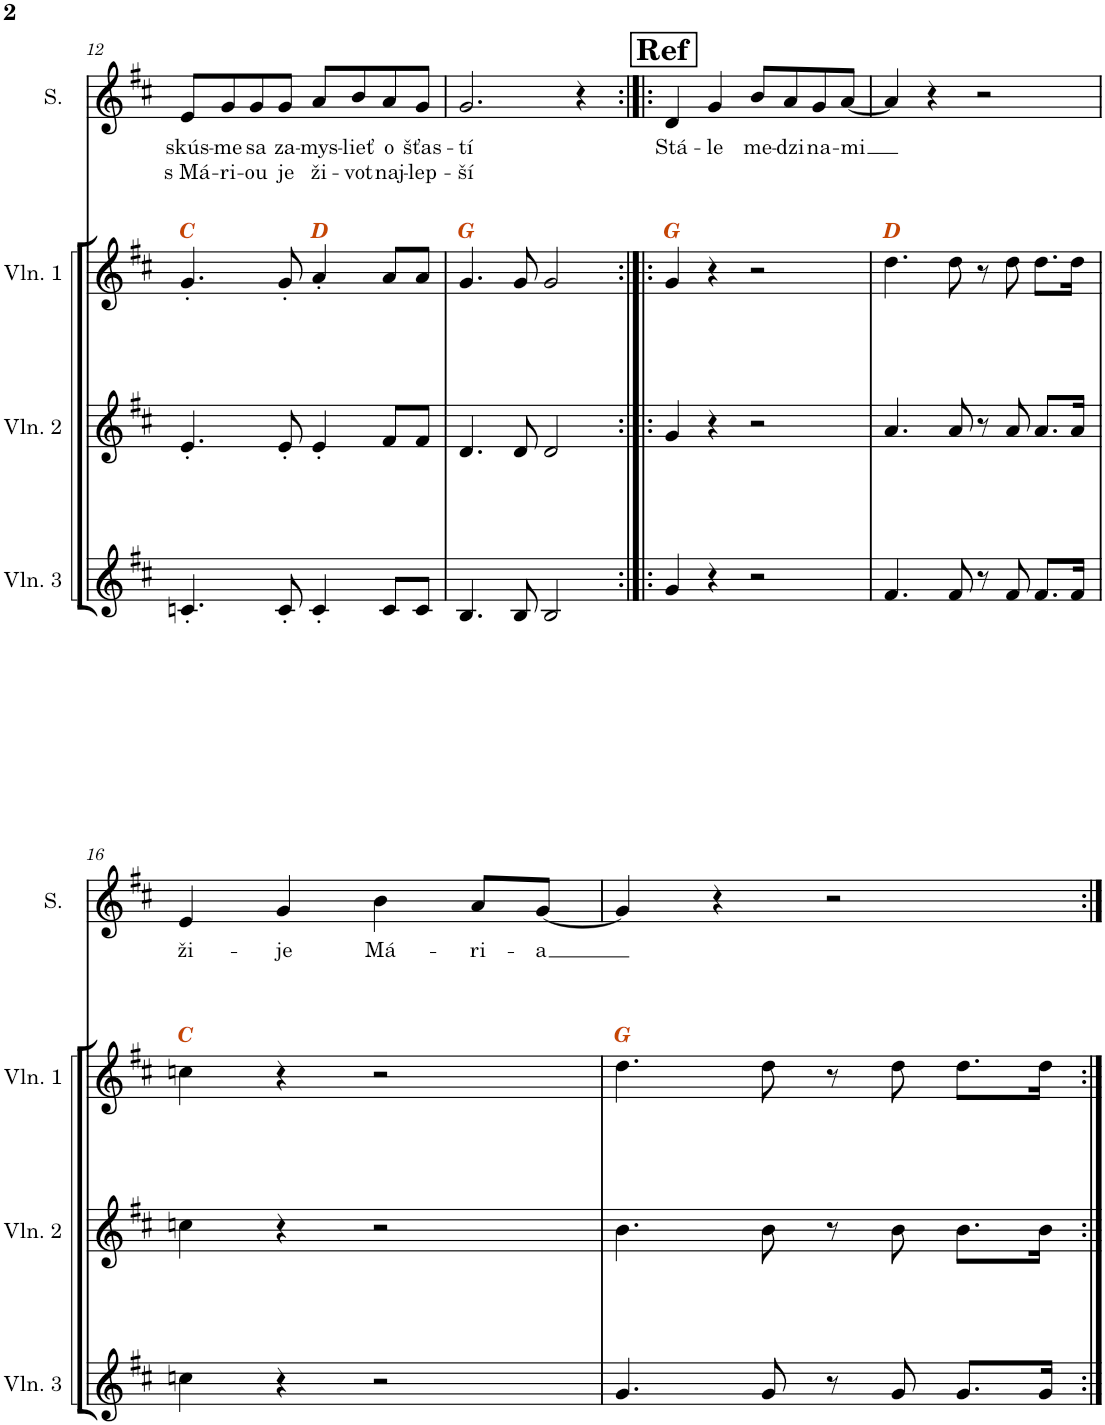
**kern	**kern	**kern	**harte	**kern	**text	**text
*part4	*part3	*part2	*part2	*part1	*part1	*part1
*staff4	*staff3	*staff2	*	*staff1	*staff1	*staff1
*I"Violin 3	*I"Violin 2	*I"Violin 1	*	*I"Soprano	*	*
*I'Vln. 3	*I'Vln. 2	*I'Vln. 1	*	*I'S.	*	*
!!LO:PB:g=z
*clefG2	*clefG2	*clefG2	*	*clefG2	*	*
*k[f#c#]	*k[f#c#]	*k[f#c#]	*	*k[f#c#]	*	*
*M4/4	*M4/4	*M4/4	*	*M4/4	*	*
=12	=12	=12	=12	=12	=12	=12
!	!	!	!	!	!LO:LY:b	!LO:LY:b
4.cn'/	4.e'/	4.g'/	C:maj	8e/L	skús-	s Má-
!	!	!	!	!	!LO:LY:b	!LO:LY:b
.	.	.	.	8g/	-me	-ri-
!	!	!	!	!	!LO:LY:b	!LO:LY:b
.	.	.	.	8g/	sa	-ou
!	!	!	!	!	!LO:LY:b	!LO:LY:b
8c'/	8e'/	8g'/	.	8g/J	za-	je
!	!	!	!	!	!LO:LY:b	!LO:LY:b
4c'/	4e'/	4a'/	D:maj	8a/L	-mys-	ži-
!	!	!	!	!	!LO:LY:b	!LO:LY:b
.	.	.	.	8b/	-lieť	-vot
!	!	!	!	!	!LO:LY:b	!LO:LY:b
8c/L	8f#/L	8a/L	.	8a/	o	naj-
!	!	!	!	!	!LO:LY:b	!LO:LY:b
8c/J	8f#/J	8a/J	.	8g/J	šťas-	-lep-
=13	=13	=13	=13	=13	=13	=13
!	!	!	!	!	!LO:LY:b	!LO:LY:b
4.B/	4.d/	4.g/	G:maj	2.g/	-tí	-ší
8B/	8d/	8g/	.	.	.	.
2B/	2d/	2g/	.	.	.	.
.	.	.	.	4r	.	.
!!LO:REH:place=s1:a:B:cj:fs=14:t=Ref
=14:|!|:	=14:|!|:	=14:|!|:	=14:|!|:	=14:|!|:	=14:|!|:	=14:|!|:
!	!	!	!	!	!LO:LY:b	!
4g/	4g/	4g/	G:maj	4d/	Stá-	.
!	!	!	!	!	!LO:LY:b	!
4r	4r	4r	.	4g/	-le	.
!	!	!	!	!	!LO:LY:b	!
2r	2r	2r	.	8b/L	me-	.
!	!	!	!	!	!LO:LY:b	!
.	.	.	.	8a/	-dzi	.
!	!	!	!	!	!LO:LY:b	!
.	.	.	.	8g/	na-	.
!	!	!	!	!	!LO:LY:b	!
.	.	.	.	[8a/J	-mi	.
=15	=15	=15	=15	=15	=15	=15
4.f#/	4.a/	4.dd\	D:maj	4a/]	.	.
.	.	.	.	4r	.	.
8f#/	8a/	8dd\	.	.	.	.
8r	8r	8r	.	2r	.	.
8f#/	8a/	8dd\	.	.	.	.
8.f#/L	8.a/L	8.dd\L	.	.	.	.
16f#/Jk	16a/Jk	16dd\Jk	.	.	.	.
!!LO:LB:g=z
=16	=16	=16	=16	=16	=16	=16
!	!	!	!	!	!LO:LY:b	!
4ccn\	4ccn\	4ccn\	C:maj	4e/	ži-	.
!	!	!	!	!	!LO:LY:b	!
4r	4r	4r	.	4g/	-je	.
!	!	!	!	!	!LO:LY:b	!
2r	2r	2r	.	4b\	Má-	.
!	!	!	!	!	!LO:LY:b	!
.	.	.	.	8a/L	-ri-	.
!	!	!	!	!	!LO:LY:b	!
.	.	.	.	[8g/J	-a	.
=17	=17	=17	=17	=17	=17	=17
4.g/	4.b\	4.dd\	G:maj	4g/]	.	.
.	.	.	.	4r	.	.
8g/	8b\	8dd\	.	.	.	.
8r	8r	8r	.	2r	.	.
8g/	8b\	8dd\	.	.	.	.
8.g/L	8.b\L	8.dd\L	.	.	.	.
16g/Jk	16b\Jk	16dd\Jk	.	.	.	.
=:|!	=:|!	=:|!	=:|!	=:|!	=:|!	=:|!
*-	*-	*-	*-	*-	*-	*-
